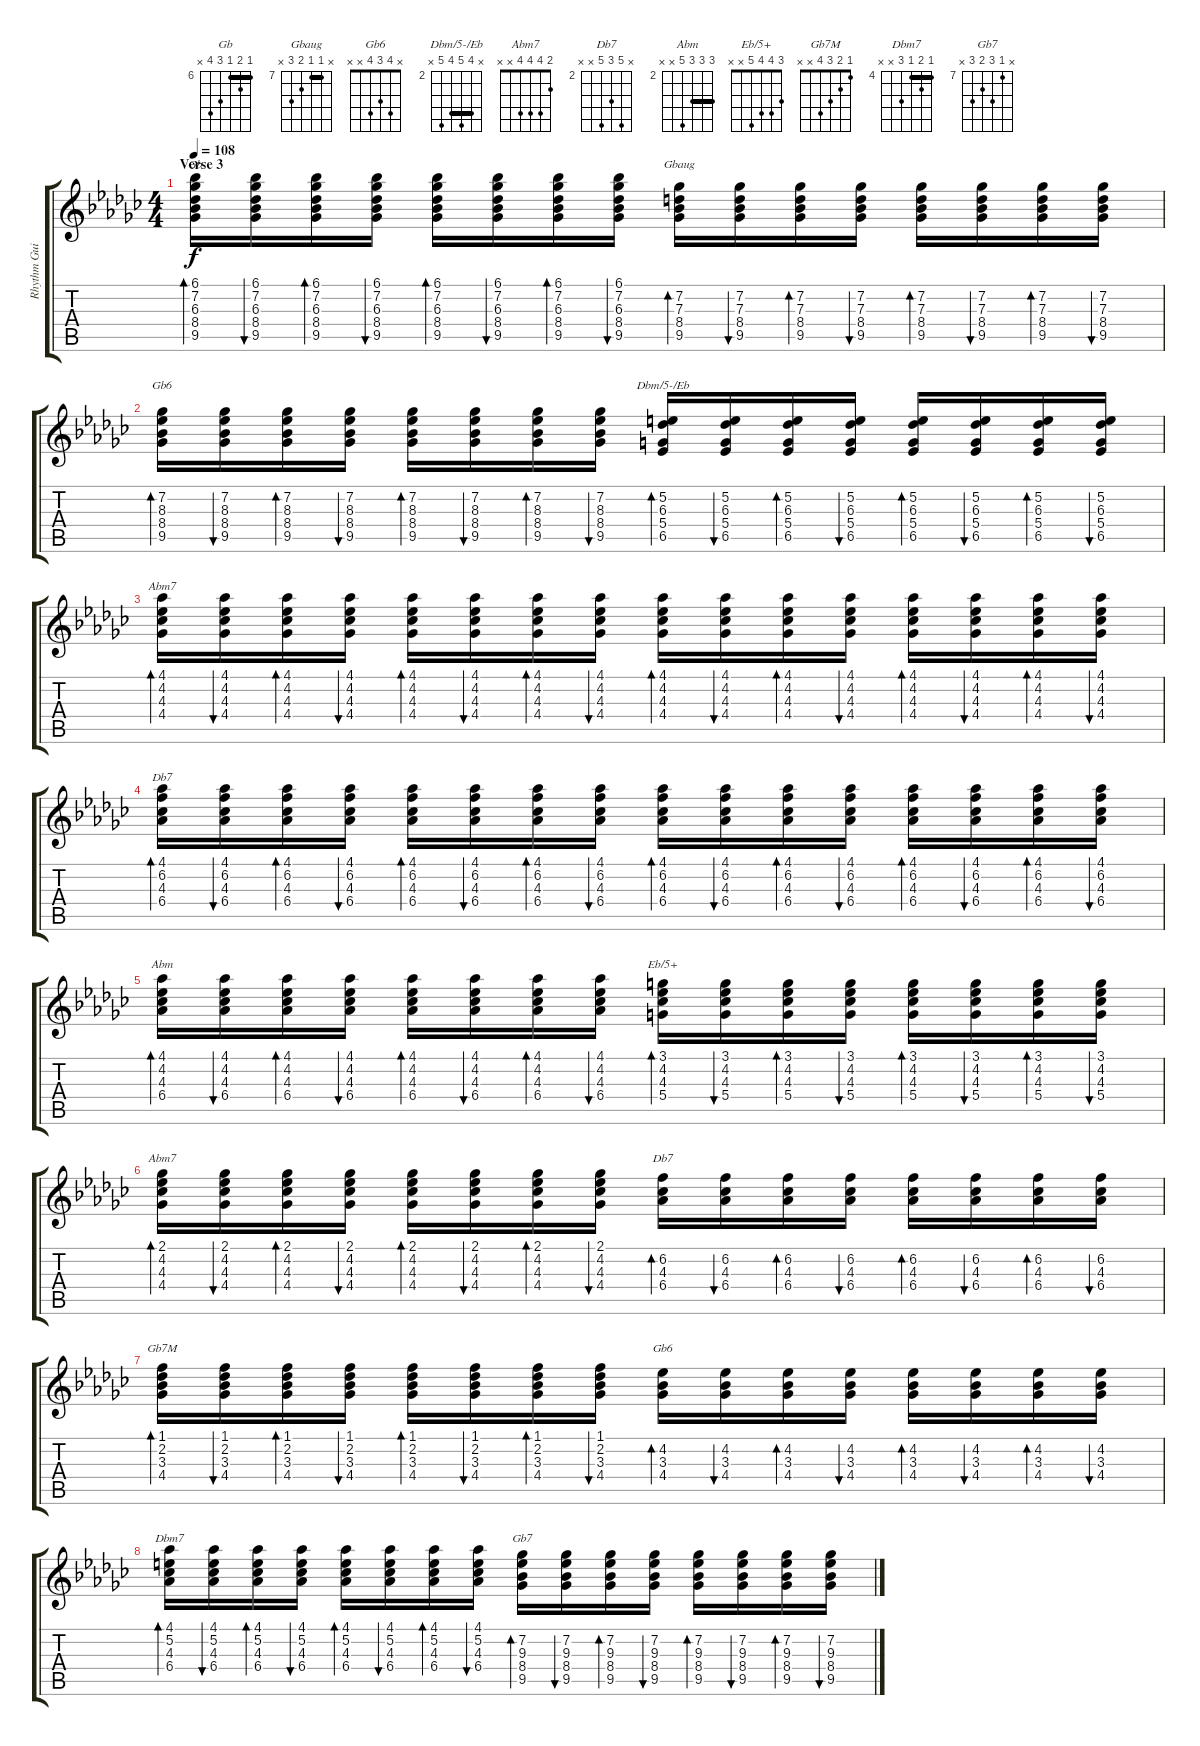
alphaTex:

\track ("Rhythm Guitar " "Rhythm Gui") {instrument electricguitarjazz bank 255}
\staff {score tabs}
\tuning (E4 B3 G3 D3 A2 E2) {hide}
\chord ("Gb" 6 7 6 8 9 x) {firstfret 6 barre 6}
\chord ("Gbaug" x 7 7 8 9 x) {firstfret 7 barre 7}
\chord ("Gb6" x 7 8 8 9 x) {firstfret 7}
\chord ("Dbm/5-/Eb" x 5 6 5 6 x) {firstfret 2 barre 5}
\chord ("Abm7" 4 4 4 4 x x) {barre 4}
\chord ("Db7" 4 6 4 6 x x) {firstfret 2 barre 4}
\chord ("Abm" 4 4 4 6 x x) {firstfret 2 barre 4}
\chord ("Eb/5+" 3 4 4 5 x x)
\chord ("Abm7" 2 4 4 4 x x)
\chord ("Db7" x 6 4 6 x x) {firstfret 2}
\chord ("Gb7M" 1 2 3 4 x x)
\chord ("Gb6" x 4 3 4 x x)
\chord ("Dbm7" 4 5 4 6 x x) {firstfret 4 barre 4}
\chord ("Gb7" x 7 9 8 9 x) {firstfret 7}
\ts (4 4)
\section ("" "Verse 3")
\tempo 108
\clef g2
\ks gb
(6.1 7.2 6.3 8.4 9.5).16{bd 30 ch "Gb" dy f} (6.1 7.2 6.3 8.4 9.5).16{bu 30} (6.1 7.2 6.3 8.4 9.5).16{bd 30} (6.1 7.2 6.3 8.4 9.5).16{bu 30} (6.1 7.2 6.3 8.4 9.5).16{bd 30} (6.1 7.2 6.3 8.4 9.5).16{bu 30} (6.1 7.2 6.3 8.4 9.5).16{bd 30} (6.1 7.2 6.3 8.4 9.5).16{bu 30} (7.2 7.3 8.4 9.5).16{bd 30 ch "Gbaug"} (7.2 7.3 8.4 9.5).16{bu 30} (7.2 7.3 8.4 9.5).16{bd 30} (7.2 7.3 8.4 9.5).16{bu 30} (7.2 7.3 8.4 9.5).16{bd 30} (7.2 7.3 8.4 9.5).16{bu 30} (7.2 7.3 8.4 9.5).16{bd 30} (7.2 7.3 8.4 9.5).16{bu 30} |
(7.2 8.3 8.4 9.5).16{bd 30 ch "Gb6"} (7.2 8.3 8.4 9.5).16{bu 30} (7.2 8.3 8.4 9.5).16{bd 30} (7.2 8.3 8.4 9.5).16{bu 30} (7.2 8.3 8.4 9.5).16{bd 30} (7.2 8.3 8.4 9.5).16{bu 30} (7.2 8.3 8.4 9.5).16{bd 30} (7.2 8.3 8.4 9.5).16{bu 30} (5.2 6.3 5.4 6.5).16{bd 30 ch "Dbm/5-/Eb"} (5.2 6.3 5.4 6.5).16{bu 30} (5.2 6.3 5.4 6.5).16{bd 30} (5.2 6.3 5.4 6.5).16{bu 30} (5.2 6.3 5.4 6.5).16{bd 30} (5.2 6.3 5.4 6.5).16{bu 30} (5.2 6.3 5.4 6.5).16{bd 30} (5.2 6.3 5.4 6.5).16{bu 30} |
(4.1 4.2 4.3 4.4).16{bd 30 ch "Abm7"} (4.1 4.2 4.3 4.4).16{bu 30} (4.1 4.2 4.3 4.4).16{bd 30} (4.1 4.2 4.3 4.4).16{bu 30} (4.1 4.2 4.3 4.4).16{bd 30} (4.1 4.2 4.3 4.4).16{bu 30} (4.1 4.2 4.3 4.4).16{bd 30} (4.1 4.2 4.3 4.4).16{bu 30} (4.1 4.2 4.3 4.4).16{bd 30} (4.1 4.2 4.3 4.4).16{bu 30} (4.1 4.2 4.3 4.4).16{bd 30} (4.1 4.2 4.3 4.4).16{bu 30} (4.1 4.2 4.3 4.4).16{bd 30} (4.1 4.2 4.3 4.4).16{bu 30} (4.1 4.2 4.3 4.4).16{bd 30} (4.1 4.2 4.3 4.4).16{bu 30} |
(4.1 6.2 4.3 6.4).16{bd 30 ch "Db7"} (4.1 6.2 4.3 6.4).16{bu 30} (4.1 6.2 4.3 6.4).16{bd 30} (4.1 6.2 4.3 6.4).16{bu 30} (4.1 6.2 4.3 6.4).16{bd 30} (4.1 6.2 4.3 6.4).16{bu 30} (4.1 6.2 4.3 6.4).16{bd 30} (4.1 6.2 4.3 6.4).16{bu 30} (4.1 6.2 4.3 6.4).16{bd 30} (4.1 6.2 4.3 6.4).16{bu 30} (4.1 6.2 4.3 6.4).16{bd 30} (4.1 6.2 4.3 6.4).16{bu 30} (4.1 6.2 4.3 6.4).16{bd 30} (4.1 6.2 4.3 6.4).16{bu 30} (4.1 6.2 4.3 6.4).16{bd 30} (4.1 6.2 4.3 6.4).16{bu 30} |
(4.1 4.2 4.3 6.4).16{bd 30 ch "Abm"} (4.1 4.2 4.3 6.4).16{bu 30} (4.1 4.2 4.3 6.4).16{bd 30} (4.1 4.2 4.3 6.4).16{bu 30} (4.1 4.2 4.3 6.4).16{bd 30} (4.1 4.2 4.3 6.4).16{bu 30} (4.1 4.2 4.3 6.4).16{bd 30} (4.1 4.2 4.3 6.4).16{bu 30} (3.1 4.2 4.3 5.4).16{bd 30 ch "Eb/5+"} (3.1 4.2 4.3 5.4).16{bu 30} (3.1 4.2 4.3 5.4).16{bd 30} (3.1 4.2 4.3 5.4).16{bu 30} (3.1 4.2 4.3 5.4).16{bd 30} (3.1 4.2 4.3 5.4).16{bu 30} (3.1 4.2 4.3 5.4).16{bd 30} (3.1 4.2 4.3 5.4).16{bu 30} |
(2.1 4.2 4.3 4.4).16{bd 30 ch "Abm7"} (2.1 4.2 4.3 4.4).16{bu 30} (2.1 4.2 4.3 4.4).16{bd 30} (2.1 4.2 4.3 4.4).16{bu 30} (2.1 4.2 4.3 4.4).16{bd 30} (2.1 4.2 4.3 4.4).16{bu 30} (2.1 4.2 4.3 4.4).16{bd 30} (2.1 4.2 4.3 4.4).16{bu 30} (6.2 4.3 6.4).16{bd 30 ch "Db7"} (6.2 4.3 6.4).16{bu 30} (6.2 4.3 6.4).16{bd 30} (6.2 4.3 6.4).16{bu 30} (6.2 4.3 6.4).16{bd 30} (6.2 4.3 6.4).16{bu 30} (6.2 4.3 6.4).16{bd 30} (6.2 4.3 6.4).16{bu 30} |
(1.1 2.2 3.3 4.4).16{bd 30 ch "Gb7M"} (1.1 2.2 3.3 4.4).16{bu 30} (1.1 2.2 3.3 4.4).16{bd 30} (1.1 2.2 3.3 4.4).16{bu 30} (1.1 2.2 3.3 4.4).16{bd 30} (1.1 2.2 3.3 4.4).16{bu 30} (1.1 2.2 3.3 4.4).16{bd 30} (1.1 2.2 3.3 4.4).16{bu 30} (4.2 3.3 4.4).16{bd 30 ch "Gb6"} (4.2 3.3 4.4).16{bu 30} (4.2 3.3 4.4).16{bd 30} (4.2 3.3 4.4).16{bu 30} (4.2 3.3 4.4).16{bd 30} (4.2 3.3 4.4).16{bu 30} (4.2 3.3 4.4).16{bd 30} (4.2 3.3 4.4).16{bu 30} |
(4.1 5.2 4.3 6.4).16{bd 30 ch "Dbm7"} (4.1 5.2 4.3 6.4).16{bu 30} (4.1 5.2 4.3 6.4).16{bd 30} (4.1 5.2 4.3 6.4).16{bu 30} (4.1 5.2 4.3 6.4).16{bd 30} (4.1 5.2 4.3 6.4).16{bu 30} (4.1 5.2 4.3 6.4).16{bd 30} (4.1 5.2 4.3 6.4).16{bu 30} (7.2 9.3 8.4 9.5).16{bd 30 ch "Gb7"} (7.2 9.3 8.4 9.5).16{bu 30} (7.2 9.3 8.4 9.5).16{bd 30} (7.2 9.3 8.4 9.5).16{bu 30} (7.2 9.3 8.4 9.5).16{bd 30} (7.2 9.3 8.4 9.5).16{bu 30} (7.2 9.3 8.4 9.5).16{bd 30} (7.2 9.3 8.4 9.5).16{bu 30}
